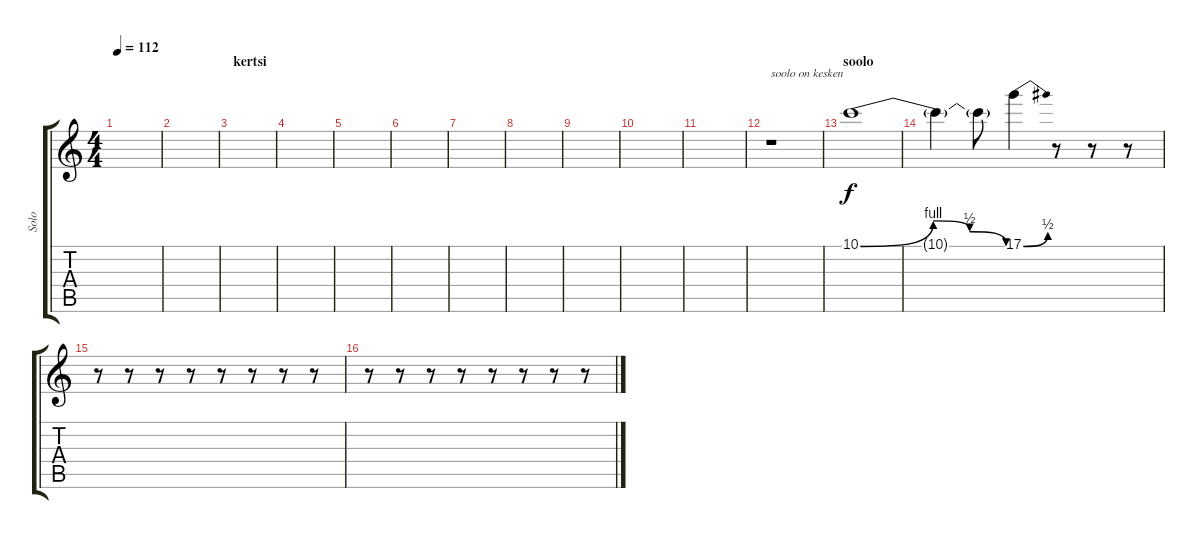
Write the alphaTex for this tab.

\track ("Solo" "Solo") {instrument distortionguitar}
\staff {score tabs}
\tuning (D4 A3 F3 C3 G2 D2) {hide}
\ts (4 4)
\tempo 112
\clef g2
\ks c
|
|
\section ("" "kertsi")
|
|
|
|
|
|
|
|
|
r.1{txt "soolo on kesken"} |
\section ("" "soolo")
10.1{be (custom 0 0 30 4 45 2 60 0)}.1 |
10.1{t}.4 10.1{t}.8 17.1{be (bend 0 0 60 2)}.4 r.8 r.8 r.8 |
r.8 r.8 r.8 r.8 r.8 r.8 r.8 r.8 |
r.8 r.8 r.8 r.8 r.8 r.8 r.8 r.8
